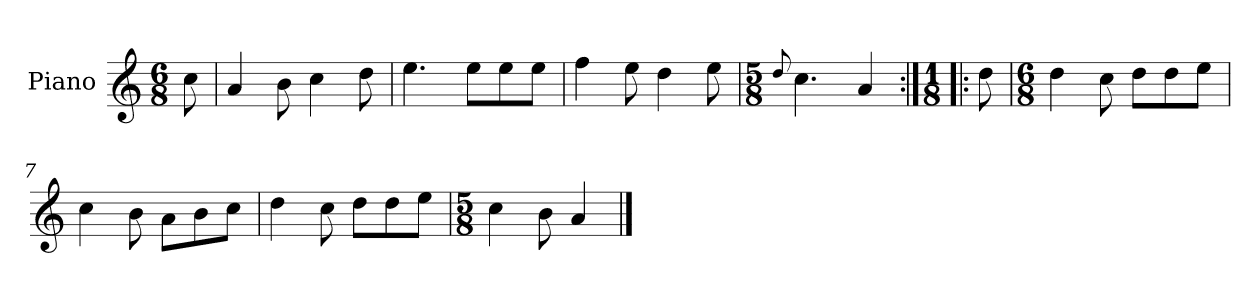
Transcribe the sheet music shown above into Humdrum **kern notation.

**kern
*part1
*staff1
*I"Piano
*I'Pno.
*clefG2
*k[]
*M6/8
=
8cc\
=1
4a/
8b\
4cc\
8dd\
=2
4.ee\
8ee\L
8ee\
8ee\J
=3
4ff\
8ee\
4dd\
8ee\
=4
*M5/8
8qqdd/
4.cc\
4a/
=5:|!|:
*M1/8
8dd\
=6
*M6/8
4dd\
8cc\
8dd\L
8dd\
8ee\J
=7
4cc\
8b\
8a\L
8b\
8cc\J
=8
4dd\
8cc\
8dd\L
8dd\
8ee\J
=9
*M5/8
4cc\
8b\
4a/
==
*-
